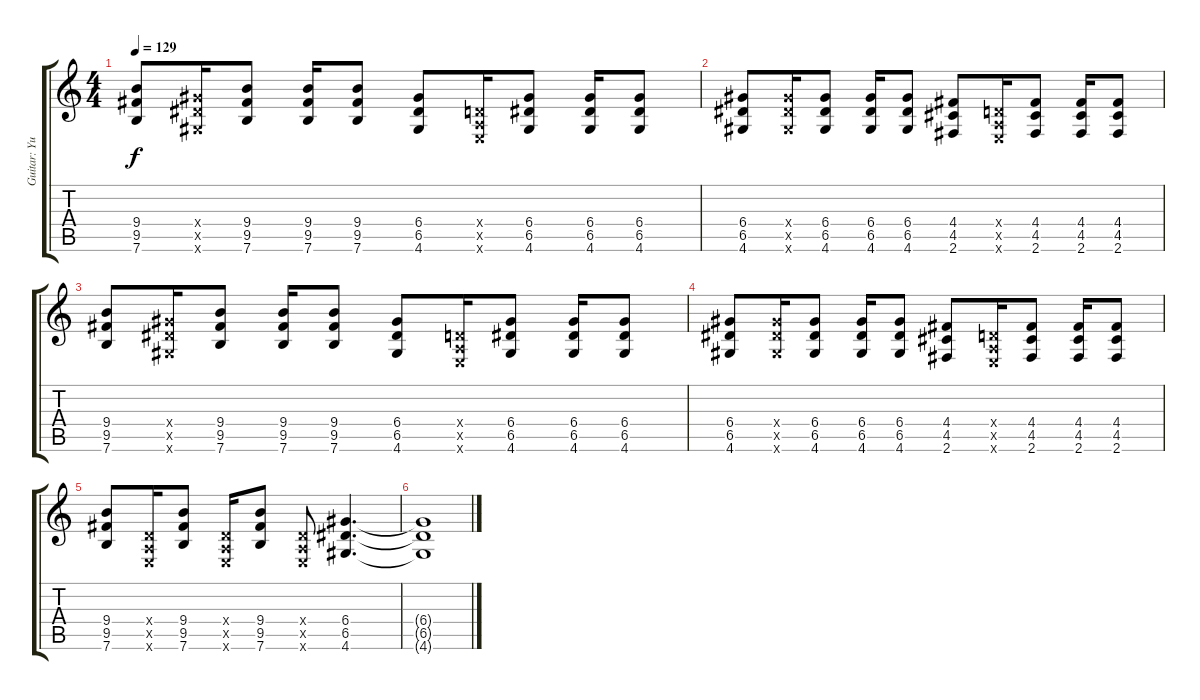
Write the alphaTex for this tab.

\track ("Guitar: Yui Hirasawa" "Guitar: Yu") {instrument distortionguitar}
\staff {score tabs}
\tuning (E4 B3 G3 D3 A2 E2) {hide}
\ts (4 4)
\tempo 129
\clef g2
\ks c
(9.4 9.5 7.6).8{dy f} (6.4{x} 6.5{x} 4.6{x}).16 (9.4 9.5 7.6).8 (9.4 9.5 7.6).16 (9.4 9.5 7.6).8 (6.4 6.5 4.6).8 (0.4{x} 0.5{x} 0.6{x}).16 (6.4 6.5 4.6).8 (6.4 6.5 4.6).16 (6.4 6.5 4.6).8 |
(6.4 6.5 4.6).8 (6.4{x} 6.5{x} 4.6{x}).16 (6.4 6.5 4.6).8 (6.4 6.5 4.6).16 (6.4 6.5 4.6).8 (4.4 4.5 2.6).8 (0.4{x} 0.5{x} 0.6{x}).16 (4.4 4.5 2.6).8 (4.4 4.5 2.6).16 (4.4 4.5 2.6).8 |
(9.4 9.5 7.6).8 (6.4{x} 6.5{x} 4.6{x}).16 (9.4 9.5 7.6).8 (9.4 9.5 7.6).16 (9.4 9.5 7.6).8 (6.4 6.5 4.6).8 (0.4{x} 0.5{x} 0.6{x}).16 (6.4 6.5 4.6).8 (6.4 6.5 4.6).16 (6.4 6.5 4.6).8 |
(6.4 6.5 4.6).8 (6.4{x} 6.5{x} 4.6{x}).16 (6.4 6.5 4.6).8 (6.4 6.5 4.6).16 (6.4 6.5 4.6).8 (4.4 4.5 2.6).8 (0.4{x} 0.5{x} 0.6{x}).16 (4.4 4.5 2.6).8 (4.4 4.5 2.6).16 (4.4 4.5 2.6).8 |
(9.4 9.5 7.6).8 (0.4{x} 0.5{x} 0.6{x}).16 (9.4 9.5 7.6).8 (0.4{x} 0.5{x} 0.6{x}).16 (9.4 9.5 7.6).8 (0.4{x} 0.5{x} 0.6{x}).8 (6.4 6.5 4.6).4{d} |
(6.4{t} 6.5{t} 4.6{t}).1
